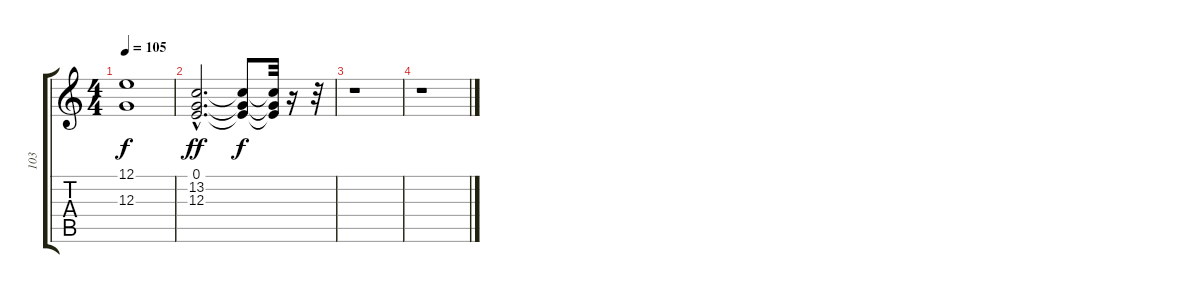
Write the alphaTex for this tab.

\track ("103" "103") {instrument fx7echoes}
\staff {score tabs}
\tuning (E4 B3 G3 D3 A2 E2) {hide}
\ts (4 4)
\tempo 105
\clef g2
\ks c
(12.1 12.3).1{dy f} |
(0.1{hac} 13.2{hac} 12.3{hac}).2{d dy ff} (0.1{t} 13.2{t} 12.3{t}).8{dy f} (0.1{t} 13.2{t} 12.3{t}).32 r.16 r.32 |
r.1 |
r.1
